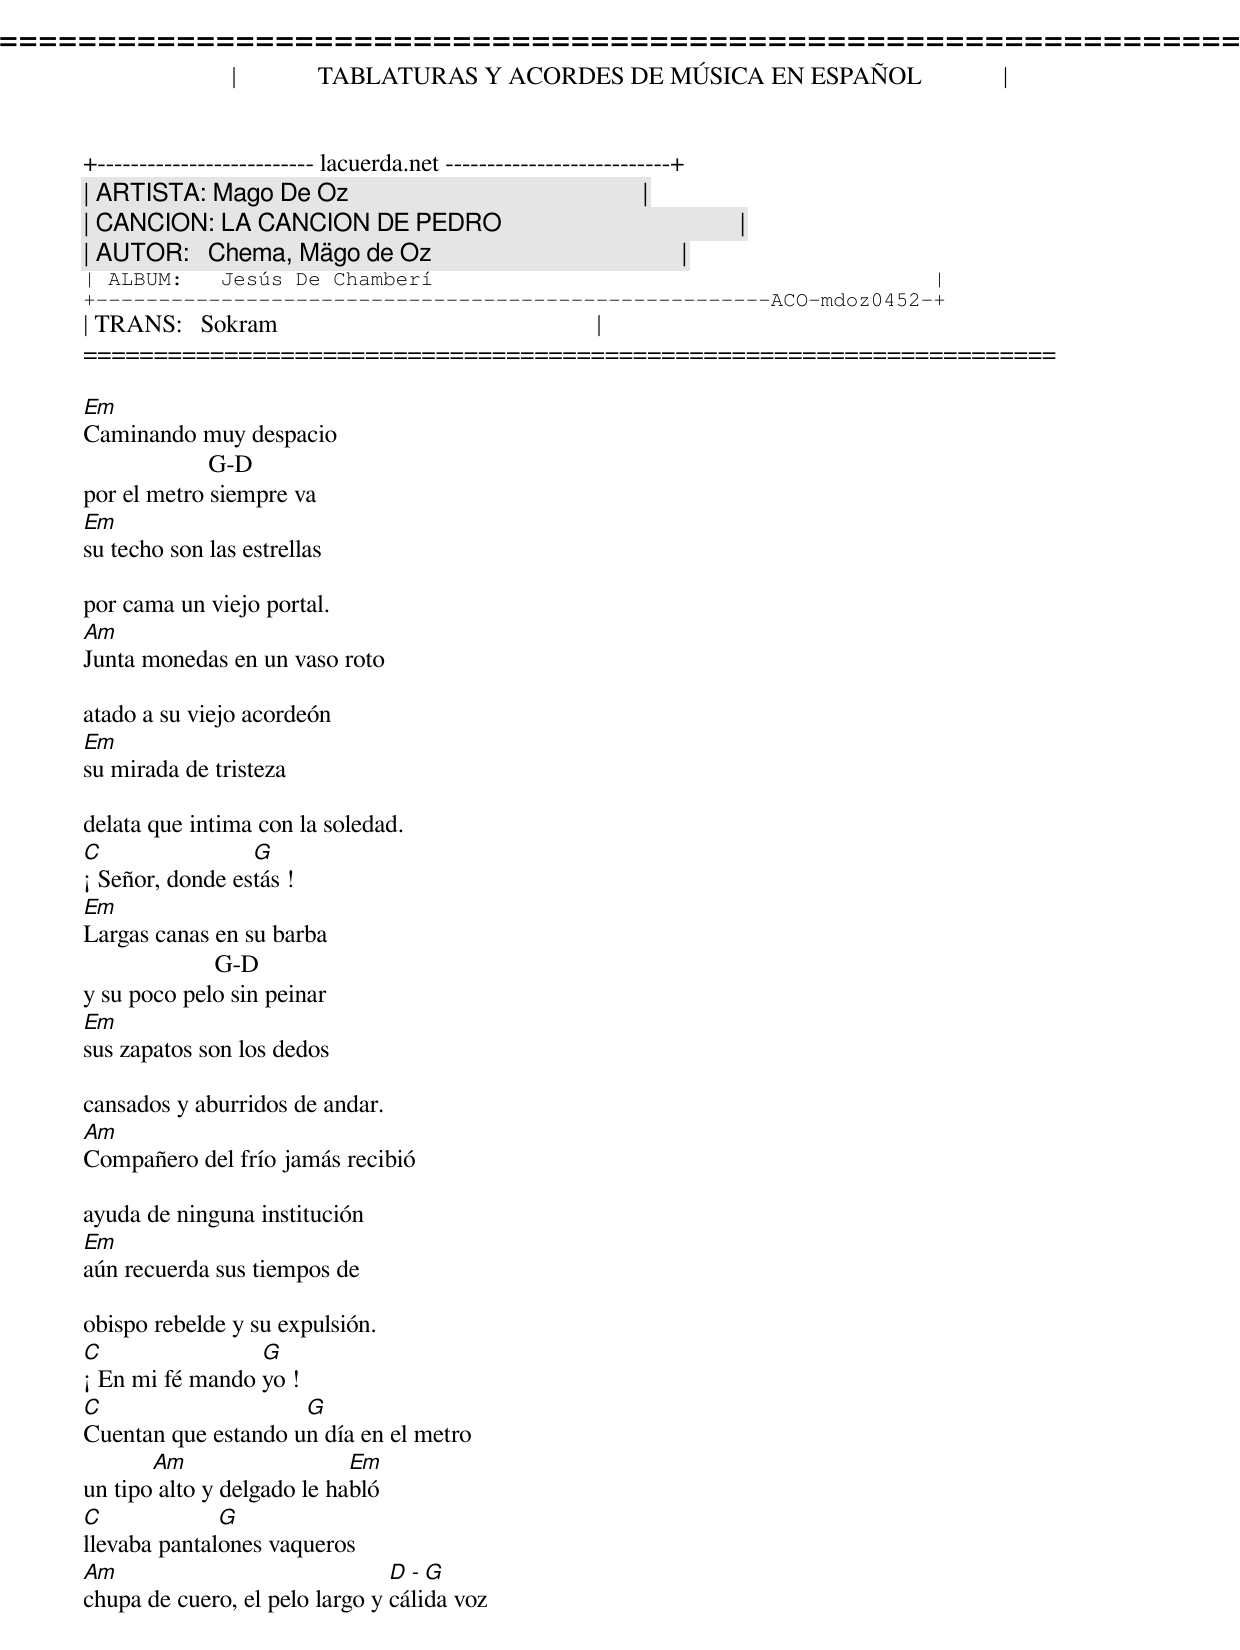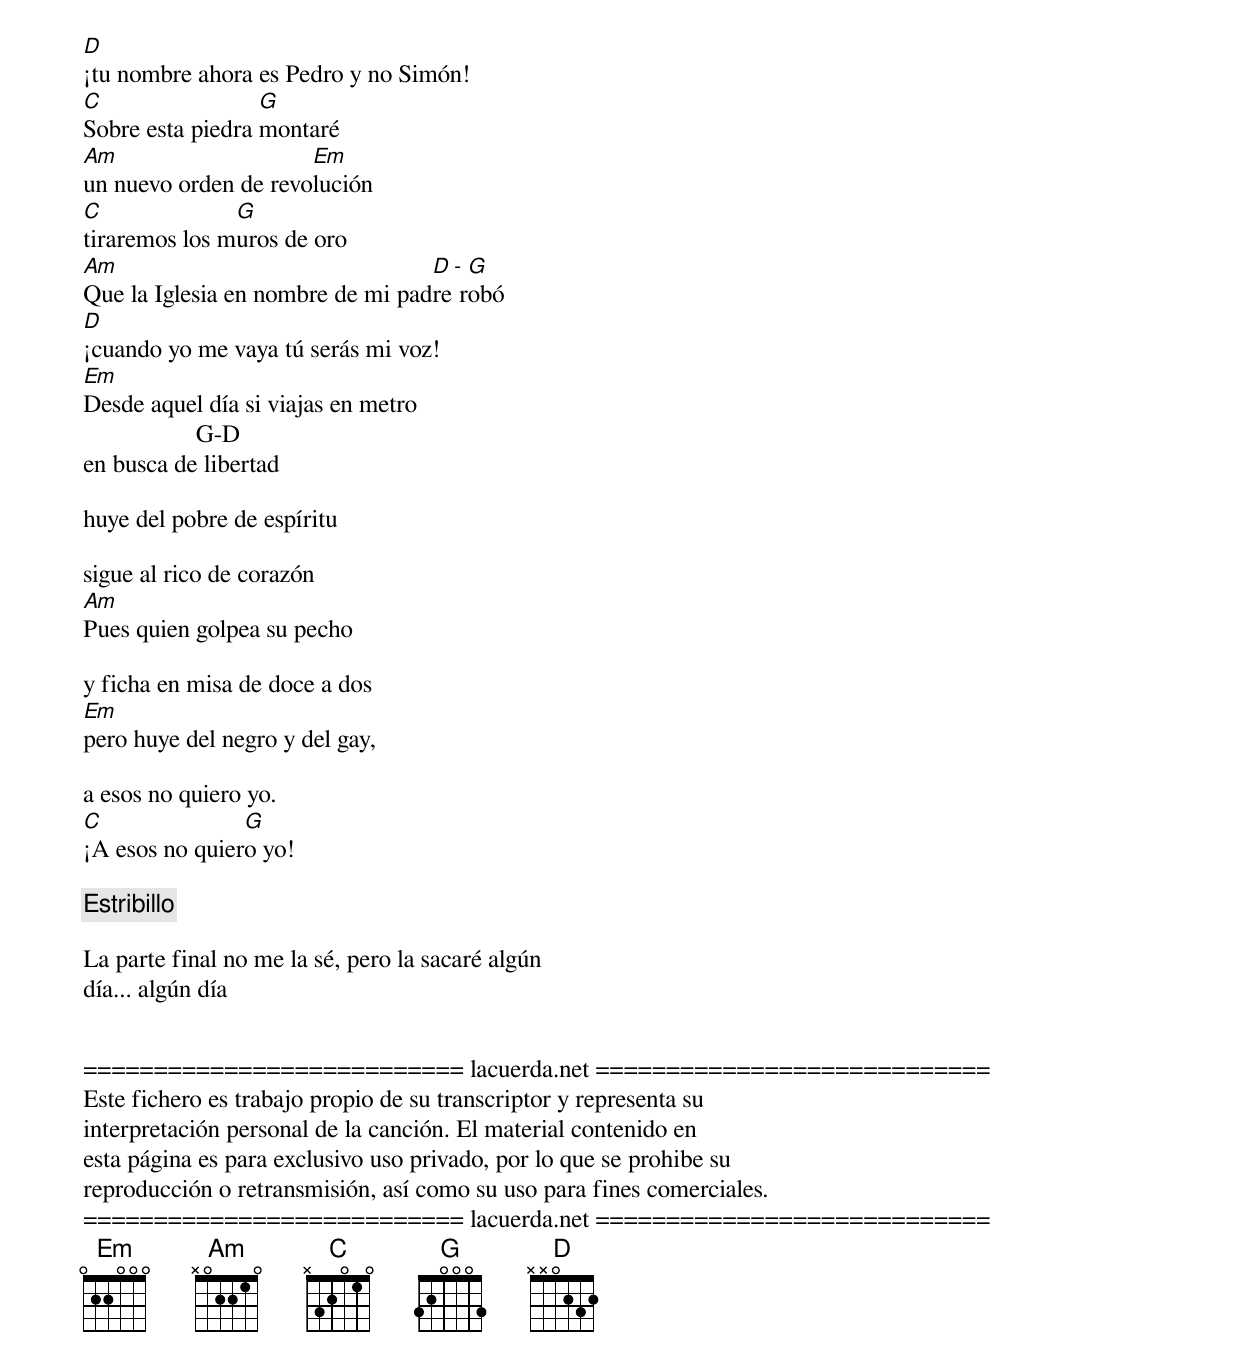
=====================================================================
|             TABLATURAS Y ACORDES DE MÚSICA EN ESPAÑOL             |
+-------------------------- lacuerda.net ---------------------------+
| ARTISTA: Mago De Oz                                               |
| CANCION: LA CANCION DE PEDRO                                      |
| AUTOR:   Chema, Mägo de Oz                                        |
| ALBUM:   Jesús De Chamberí                                        |
+------------------------------------------------------ACO-mdoz0452-+
| TRANS:   Sokram                                                   |
=====================================================================

Em
Caminando muy despacio
                    G-D
por el metro siempre va
Em
su techo son las estrellas

por cama un viejo portal.
Am
Junta monedas en un vaso roto

atado a su viejo acordeón
Em
su mirada de tristeza

delata que intima con la soledad.
C                G
¡ Señor, donde estás !
Em
Largas canas en su barba
                     G-D
y su poco pelo sin peinar
Em
sus zapatos son los dedos

cansados y aburridos de andar.
Am
Compañero del frío jamás recibió

ayuda de ninguna institución
Em
aún recuerda sus tiempos de

obispo rebelde y su expulsión.
C                G
¡ En mi fé mando yo !
C                    G
Cuentan que estando un día en el metro
       Am                   Em
un tipo alto y delgado le habló
C             G
llevaba pantalones vaqueros
Am                              D - G
chupa de cuero, el pelo largo y cálida voz
D
¡tu nombre ahora es Pedro y no Simón!
C                 G
Sobre esta piedra montaré
Am                    Em
un nuevo orden de revolución
C              G
tiraremos los muros de oro
Am                                D - G
Que la Iglesia en nombre de mi padre robó
D
¡cuando yo me vaya tú serás mi voz!
Em
Desde aquel día si viajas en metro
                  G-D
en busca de libertad

huye del pobre de espíritu

sigue al rico de corazón
Am
Pues quien golpea su pecho

y ficha en misa de doce a dos
Em
pero huye del negro y del gay,

a esos no quiero yo.
C               G
¡A esos no quiero yo!

[Estribillo]

La parte final no me la sé, pero la sacaré algún
día... algún día


=========================== lacuerda.net ============================
Este fichero es trabajo propio de su transcriptor y representa su
interpretación personal de la canción. El material contenido en
esta página es para exclusivo uso privado, por lo que se prohibe su
reproducción o retransmisión, así como su uso para fines comerciales.
=========================== lacuerda.net ============================
